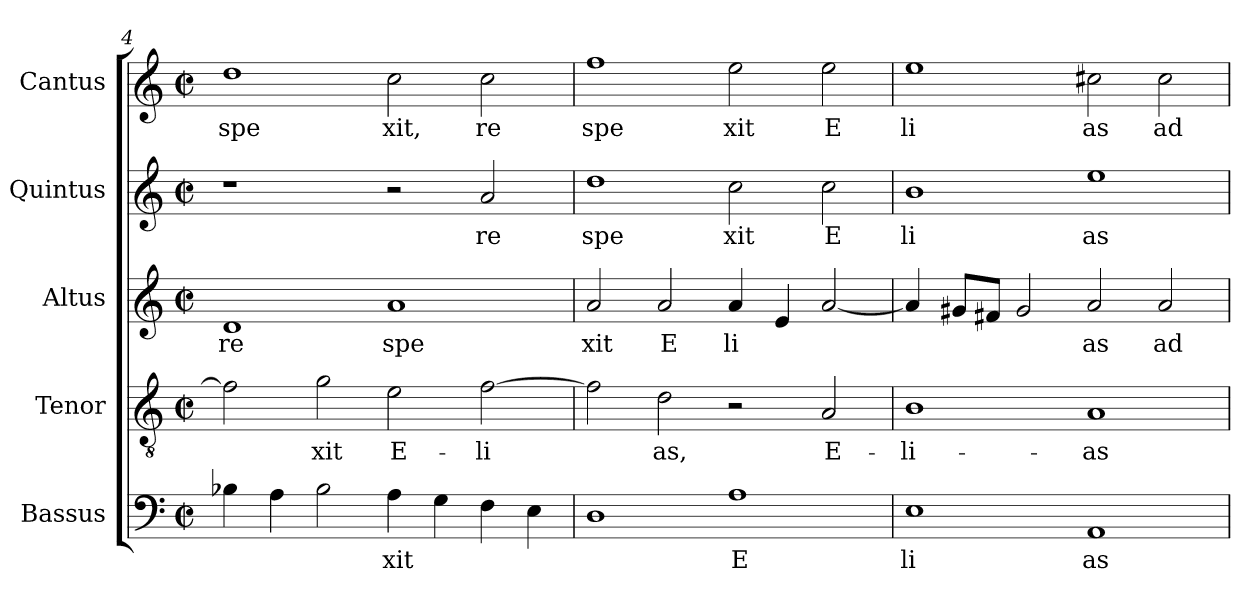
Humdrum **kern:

**kern	**text	**kern	**text	**kern	**text	**kern	**text	**kern	**text
*part5	*part5	*part4	*part4	*part3	*part3	*part2	*part2	*part1	*part1
*staff5	*staff5	*staff4	*staff4	*staff3	*staff3	*staff2	*staff2	*staff1	*staff1
*I"Bassus	*	*I"Tenor	*	*I"Altus	*	*I"Quintus	*	*I"Cantus	*
*clefF4	*	*clefGv2	*	*clefG2	*	*clefG2	*	*clefG2	*
*k[]	*	*k[]	*	*k[]	*	*k[]	*	*k[]	*
*C:	*	*C:	*	*C:	*	*C:	*	*C:	*
*M2/2	*	*M2/2	*	*M2/2	*	*M2/2	*	*M2/2	*
*met(c|)	*	*met(c|)	*	*met(c|)	*	*met(c|)	*	*met(c|)	*
=4	=4	=4	=4	=4	=4	=4	=4	=4	=4
!	!LO:LY:b:cj	!	!LO:LY:b:cj	!	!LO:LY:b:cj	!	!	!	!LO:LY:b:cj
4B-X\	.	2f\]	--	1d	re	1r	.	1dd	spe
!	!LO:LY:b:cj	!	!	!	!	!	!	!	!
4A\	.	.	.	.	.	.	.	.	.
!	!LO:LY:b:cj	!	!LO:LY:b:cj	!	!	!	!	!	!
2B-\	.	2g\	-xit	.	.	.	.	.	.
!	!LO:LY:b:cj	!	!LO:LY:b:cj	!	!LO:LY:b:cj	!	!	!	!LO:LY:b:cj
4A\	xit	2e\	E-	1a	spe	2r	.	2cc\	xit,
!	!LO:LY:b:cj	!	!	!	!	!	!	!	!
4G\	.	.	.	.	.	.	.	.	.
!	!LO:LY:b:cj	!	!LO:LY:b:cj	!	!	!	!LO:LY:b:cj	!	!LO:LY:b:cj
4F\	.	[>2f\	-li-	.	.	2a/	re	2cc\	re
!	!LO:LY:b:cj	!	!	!	!	!	!	!	!
4E\	.	.	.	.	.	.	.	.	.
=5	=5	=5	=5	=5	=5	=5	=5	=5	=5
!	!LO:LY:b:cj	!	!LO:LY:b:cj	!	!LO:LY:b:cj	!	!LO:LY:b:cj	!	!LO:LY:b:cj
1D	.	2f\]	--	2a/	xit	1dd	spe	1ff	spe
!	!	!	!LO:LY:b:cj	!	!LO:LY:b:cj	!	!	!	!
.	.	2d\	-as,	2a/	E	.	.	.	.
!	!LO:LY:b:cj	!	!	!	!LO:LY:b:cj	!	!LO:LY:b:cj	!	!LO:LY:b:cj
1A	E	2r	.	4a/	li	2cc\	xit	2ee\	xit
!	!	!	!	!	!LO:LY:b:cj	!	!	!	!
.	.	.	.	4e/	.	.	.	.	.
!	!	!	!LO:LY:b:cj	!	!LO:LY:b:cj	!	!LO:LY:b:cj	!	!LO:LY:b:cj
.	.	2A/	E-	[<2a/	.	2cc\	E	2ee\	E
=6	=6	=6	=6	=6	=6	=6	=6	=6	=6
!	!LO:LY:b:cj	!	!LO:LY:b:cj	!	!LO:LY:b:cj	!	!LO:LY:b:cj	!	!LO:LY:b:cj
1E	li	1B	-li-	4a/]	.	1b	li	1ee	li
!	!	!	!	!	!LO:LY:b:cj	!	!	!	!
.	.	.	.	8g#/L	.	.	.	.	.
!	!	!	!	!	!LO:LY:b:cj	!	!	!	!
.	.	.	.	8f#/J	.	.	.	.	.
!	!	!	!	!	!LO:LY:b:cj	!	!	!	!
.	.	.	.	2g#/	.	.	.	.	.
!	!LO:LY:b:cj	!	!LO:LY:b:cj	!	!LO:LY:b:cj	!	!LO:LY:b:cj	!	!LO:LY:b:cj
1AA	as	1A	-as	2a/	as	1ee	as	2cc#X\	as
!	!	!	!	!	!LO:LY:b:cj	!	!	!	!LO:LY:b:cj
.	.	.	.	2a/	ad	.	.	2cc#\	ad
=	=	=	=	=	=	=	=	=	=
*-	*-	*-	*-	*-	*-	*-	*-	*-	*-
